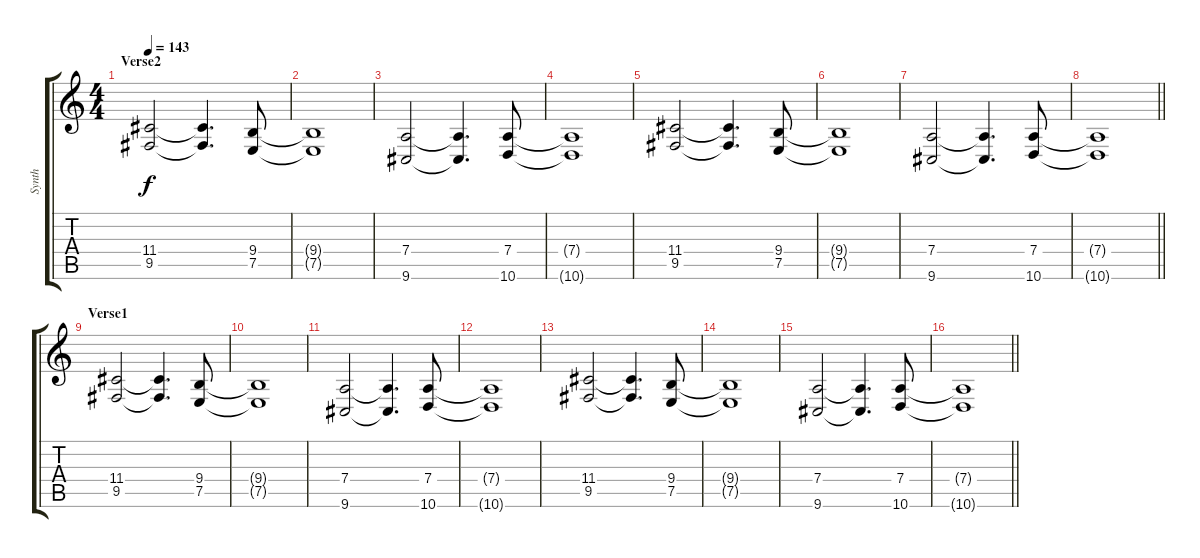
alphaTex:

\track ("Synth" "Synth") {instrument recorder}
\staff {score tabs}
\tuning (E4 B3 G3 D3 A2 E2) {hide}
\ts (4 4)
\section ("" "Verse2")
\tempo 143
\clef g2
\ks c
(11.4 9.5).2{dy f} (11.4{t} 9.5{t}).4{d} (9.4 7.5).8 |
(9.4{t} 7.5{t}).1 |
(7.4 9.6).2 (7.4{t} 9.6{t}).4{d} (7.4 10.6).8 |
(7.4{t} 10.6{t}).1 |
(11.4 9.5).2 (11.4{t} 9.5{t}).4{d} (9.4 7.5).8 |
(9.4{t} 7.5{t}).1 |
(7.4 9.6).2 (7.4{t} 9.6{t}).4{d} (7.4 10.6).8 |
\barLineRight lightlight
(7.4{t} 10.6{t}).1 |
\section ("" "Verse1")
(11.4 9.5).2 (11.4{t} 9.5{t}).4{d} (9.4 7.5).8 |
(9.4{t} 7.5{t}).1 |
(7.4 9.6).2 (7.4{t} 9.6{t}).4{d} (7.4 10.6).8 |
(7.4{t} 10.6{t}).1 |
(11.4 9.5).2 (11.4{t} 9.5{t}).4{d} (9.4 7.5).8 |
(9.4{t} 7.5{t}).1 |
(7.4 9.6).2 (7.4{t} 9.6{t}).4{d} (7.4 10.6).8 |
\barLineRight lightlight
(7.4{t} 10.6{t}).1
